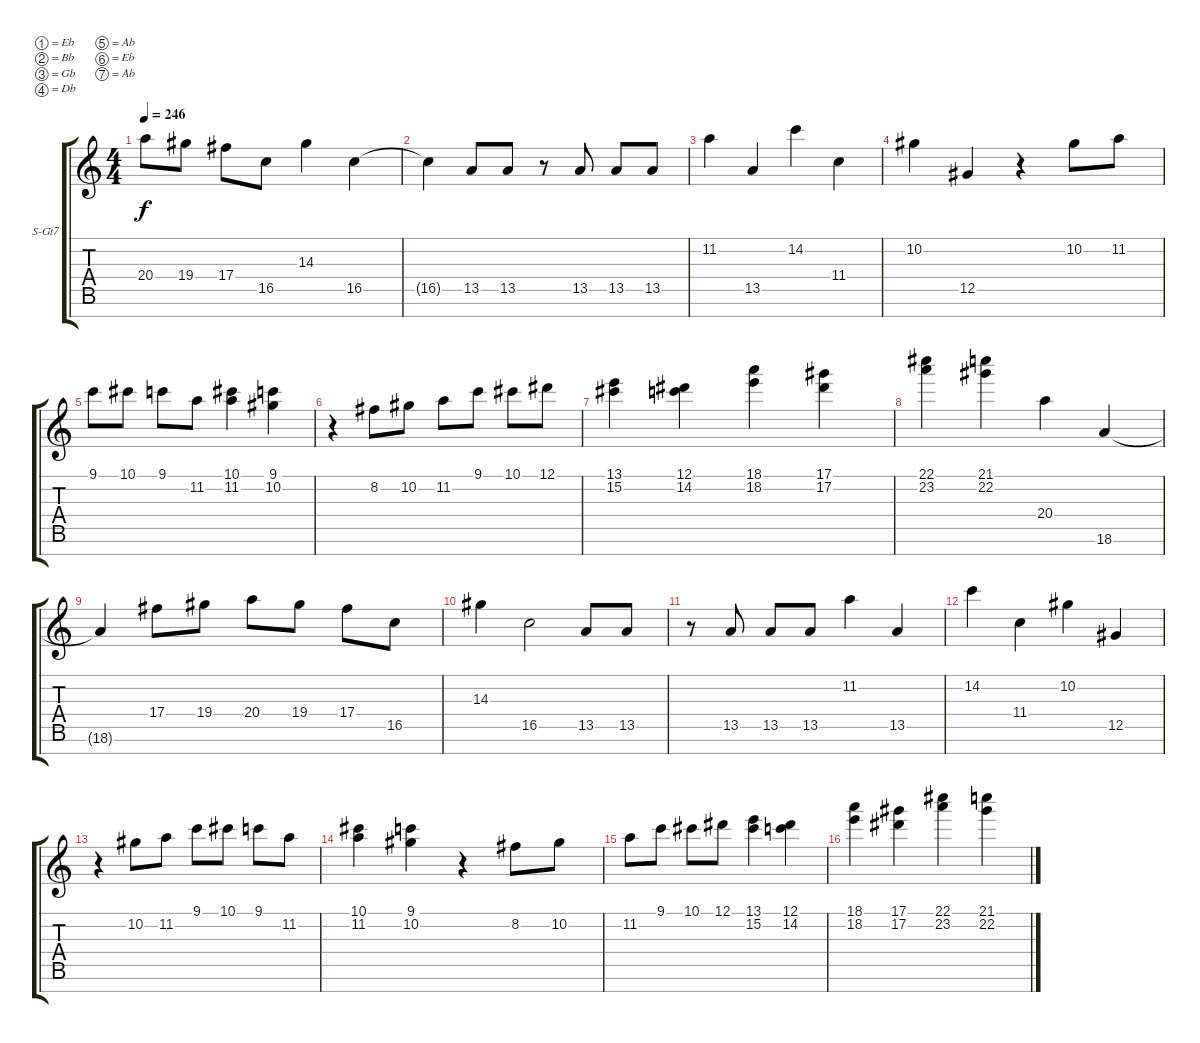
\bracketExtendMode groupsimilarinstruments
\firstSystemTrackNameOrientation horizontal
\otherSystemsTrackNameOrientation horizontal
\track ("Keys (MIDI)" "S-Gt7") {instrument acousticgrandpiano}
\staff {score tabs}
\tuning (Eb4 Bb3 Gb3 Db3 Ab2 Eb2 Ab1)
\displaytranspose 12
\ts (4 4)
\tempo 246
\clef g2
\ks c
20.4.8{dy f} 19.4.8 17.4.8 16.5.8 14.3.4 16.5.4 |
16.5{t}.4 13.5.8 13.5.8 r.8 13.5.8 13.5.8 13.5.8 |
11.2.4 13.5.4 14.2.4 11.4.4 |
10.2.4 12.5.4 r.4 10.2.8 11.2.8 |
9.1.8 10.1.8 9.1.8 11.2.8 (10.1 11.2).4 (9.1 10.2).4 |
r.4 8.2.8 10.2.8 11.2.8 9.1.8 10.1.8 12.1.8 |
(13.1 15.2).4 (12.1 14.2).4 (18.1 18.2).4 (17.1 17.2).4 |
(22.1 23.2).4 (21.1 22.2).4 20.4.4 18.6.4 |
18.6{t}.4 17.4.8 19.4.8 20.4.8 19.4.8 17.4.8 16.5.8 |
14.3.4 16.5.2 13.5.8 13.5.8 |
r.8 13.5.8 13.5.8 13.5.8 11.2.4 13.5.4 |
14.2.4 11.4.4 10.2.4 12.5.4 |
r.4 10.2.8 11.2.8 9.1.8 10.1.8 9.1.8 11.2.8 |
(10.1 11.2).4 (9.1 10.2).4 r.4 8.2.8 10.2.8 |
11.2.8 9.1.8 10.1.8 12.1.8 (13.1 15.2).4 (12.1 14.2).4 |
(18.1 18.2).4 (17.1 17.2).4 (22.1 23.2).4 (21.1 22.2).4
